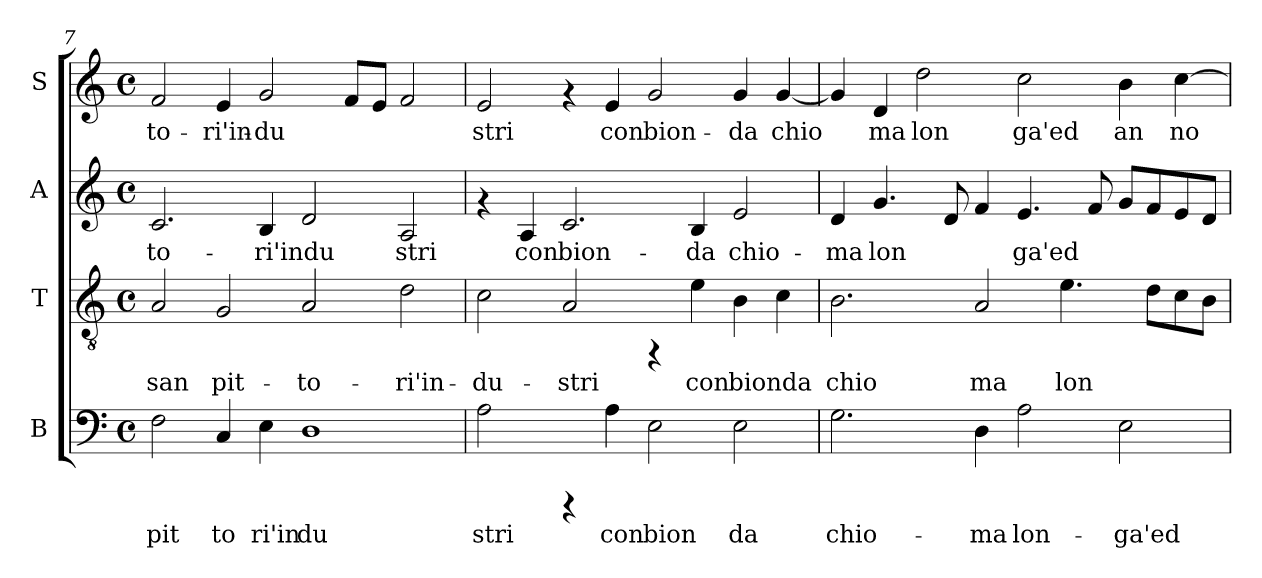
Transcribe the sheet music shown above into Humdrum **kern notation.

**kern	**text	**kern	**text	**kern	**text	**kern	**text
*part4	*part4	*part3	*part3	*part2	*part2	*part1	*part1
*staff4	*staff4	*staff3	*staff3	*staff2	*staff2	*staff1	*staff1
*I"B	*	*I"T	*	*I"A	*	*I"S	*
*clefF4	*	*clefGv2	*	*clefG2	*	*clefG2	*
*k[]	*	*k[]	*	*k[]	*	*k[]	*
*C:	*	*C:	*	*C:	*	*C:	*
*M4/4	*	*M4/4	*	*M4/4	*	*M4/4	*
*met(c)	*	*met(c)	*	*met(c)	*	*met(c)	*
=7	=7	=7	=7	=7	=7	=7	=7
!	!LO:LY:b:cj	!	!LO:LY:b:cj	!	!LO:LY:b:cj	!	!LO:LY:b:cj
2F\	pit	2A/	san	2.c/	-to-	2f/	-to-
!	!LO:LY:b:cj	!	!LO:LY:b:cj	!	!	!	!LO:LY:b:cj
4C/	to	2G/	pit-	.	.	4e/	-ri'in-
!	!LO:LY:b:cj	!	!	!	!LO:LY:b:cj	!	!LO:LY:b:cj
4E\	ri'in	.	.	4B/	-ri'indu-	2g/	-du-
!	!LO:LY:b:cj	!	!LO:LY:b:cj	!	!LO:LY:b:cj	!	!
1D	du	2A/	-to-	2d/	--	.	.
!	!	!	!	!	!	!	!LO:LY:b:cj
.	.	.	.	.	.	8f/L	--
!	!	!	!	!	!	!	!LO:LY:b:cj
.	.	.	.	.	.	8e/J	--
!	!	!	!LO:LY:b:cj	!	!LO:LY:b:cj	!	!LO:LY:b:cj
.	.	2d\	-ri'in-	2A/	-stri	2f/	--
=8	=8	=8	=8	=8	=8	=8	=8
!	!LO:LY:b:cj	!	!LO:LY:b:cj	!	!	!	!LO:LY:b:cj
2A\	stri	2c\	-du-	4rf	.	2e/	-stri
!	!	!	!	!	!LO:LY:b:cj	!	!
.	.	.	.	4A/	con	.	.
!	!	!	!LO:LY:b:cj	!	!LO:LY:b:cj	!	!
4rCCC	.	2A/	-stri	2.c/	bion-	4rf	.
!	!LO:LY:b:cj	!	!	!	!	!	!LO:LY:b:cj
4A\	con	.	.	.	.	4e/	con
!	!LO:LY:b:cj	!	!	!	!	!	!LO:LY:b:cj
2E\	bion	4rFF	.	.	.	2g/	bion-
!	!	!	!LO:LY:b:cj	!	!LO:LY:b:cj	!	!
.	.	4e\	con	4B/	-da	.	.
!	!LO:LY:b:cj	!	!LO:LY:b:cj	!	!LO:LY:b:cj	!	!LO:LY:b:cj
2E\	da	4B\	bionda	2e/	chio-	4g/	-da
!	!	!	!LO:LY:b:cj	!	!	!	!LO:LY:b:cj
.	.	4c\	.	.	.	[<4g/	chio-
!!LO:PB:g=z
=9	=9	=9	=9	=9	=9	=9	=9
!	!LO:LY:b:cj	!	!LO:LY:b:cj	!	!LO:LY:b:cj	!	!LO:LY:b:cj
2.G\	chio-	2.B\	chio	4d/	-ma	4g/]	--
!	!	!	!	!	!LO:LY:b:cj	!	!LO:LY:b:cj
.	.	.	.	4.g/	lon	4d/	-ma
!	!	!	!	!	!	!	!LO:LY:b:cj
.	.	.	.	.	.	2dd\	lon
!	!	!	!	!	!LO:LY:b:cj	!	!
.	.	.	.	8d/	.	.	.
!	!LO:LY:b:cj	!	!LO:LY:b:cj	!	!LO:LY:b:cj	!	!
4D\	-ma	2A/	ma	4f/	.	.	.
!	!LO:LY:b:cj	!	!	!	!LO:LY:b:cj	!	!LO:LY:b:cj
2A\	lon-	.	.	4.e/	ga'ed	2cc\	ga'ed
!	!	!	!LO:LY:b:cj	!	!	!	!
.	.	4.e\	lon	.	.	.	.
!	!	!	!	!	!LO:LY:b:cj	!	!
.	.	.	.	8f/	.	.	.
!	!LO:LY:b:cj	!	!	!	!LO:LY:b:cj	!	!LO:LY:b:cj
2E\	-ga'ed	.	.	8g/L	.	4b\	an
!	!	!	!LO:LY:b:cj	!	!LO:LY:b:cj	!	!
.	.	8d\L	.	8f/	.	.	.
!	!	!	!LO:LY:b:cj	!	!LO:LY:b:cj	!	!LO:LY:b:cj
.	.	8c\	.	8e/	.	[>4cc\	no
!	!	!	!LO:LY:b:cj	!	!LO:LY:b:cj	!	!
.	.	8B\J	.	8d/J	.	.	.
=	=	=	=	=	=	=	=
*-	*-	*-	*-	*-	*-	*-	*-
